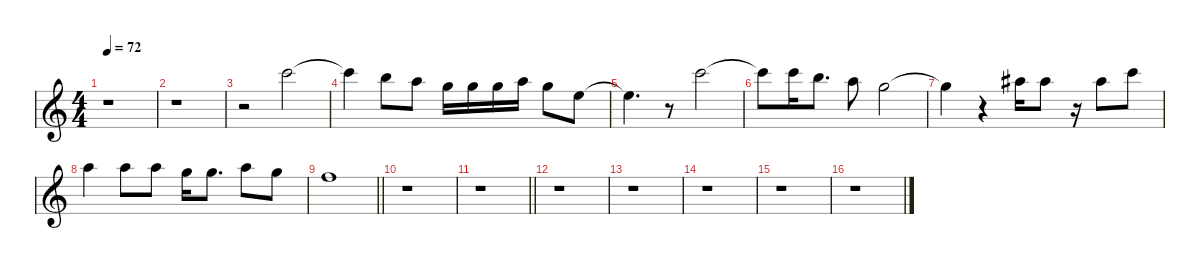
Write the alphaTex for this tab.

\defaultSystemsLayout 4
\hideDynamics
\bracketExtendMode nobrackets
\singleTrackTrackNamePolicy hidden
\multiTrackTrackNamePolicy hidden
\otherSystemsTrackNameOrientation horizontal
\track ("Voice2" "od.guit.") {instrument overdrivenguitar}
\staff {score}
\tuning (E4 B3 G3 D3 A2 E2)
\ts (4 4)
\tempo 72
\clef g2
\ks c
r.1{dy f beam Down} |
r.1{beam Down} |
r.2{beam Down} 13.2.2{dy fff beam Down} |
13.2{t}.4{dy f beam Down} 12.2.8{dy fff beam Down} 10.2.8{beam Down} 12.3.16{beam Down} 12.3.16{beam Down} 12.3.16{beam Down} 10.2.16{beam Down} 12.3.8{beam Down} 14.4.8{beam Down} |
14.4{t}.4{d dy f beam Down} r.8{beam Down} 13.2.2{dy fff beam Down} |
13.2{t}.8{dy f beam Down} 13.2.16{dy fff beam Down} 12.2.8{d beam Down} 10.2.8{beam Down} 12.3.2{beam Down} |
12.3{t}.4{dy f beam Down} r.4{beam Down} 11.2{acc #}.16{dy fff beam Down} 11.2{acc #}.8{beam Down} r.16{beam Down} 11.2{acc #}.8{beam Down} 13.2.8{beam Down} |
10.2.4{beam Down} 10.2.8{beam Down} 10.2.8{beam Down} 12.3.16{beam Down} 12.3.8{d beam Down} 10.2.8{beam Down} 12.3.8{beam Down} |
\barLineRight lightlight
10.3.1{beam Down} |
r.1{beam Down} |
\barLineRight lightlight
r.1{beam Down} |
r.1{beam Down} |
r.1{beam Down} |
r.1{beam Down} |
r.1{beam Down} |
r.1{beam Down}
